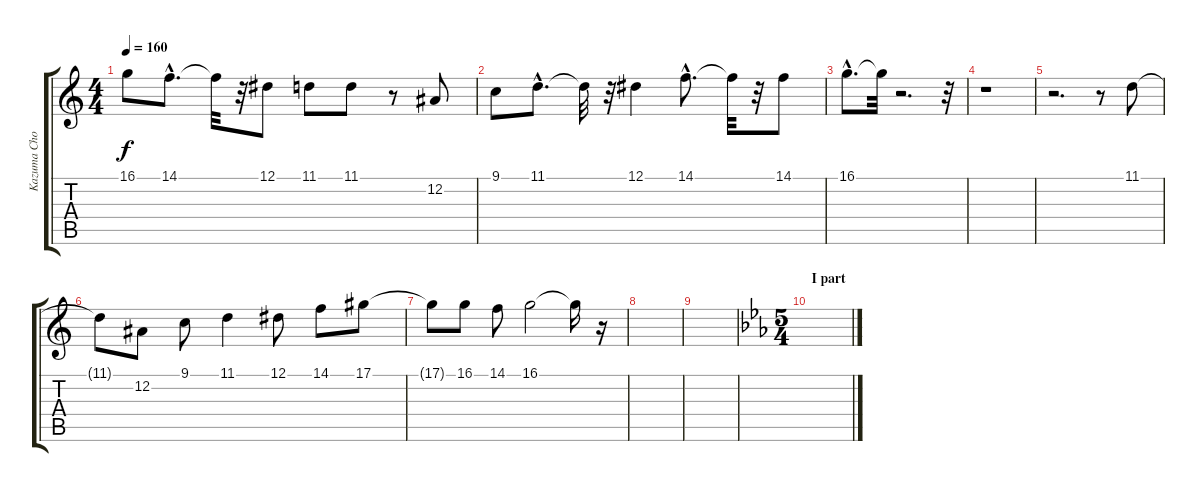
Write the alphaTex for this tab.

\track ("Kazuma Chorus" "Kazuma Cho") {instrument choiraahs}
\staff {score tabs}
\tuning (Eb4 Bb3 Gb3 Db3 Ab2 Eb2) {hide}
\ts (4 4)
\tempo 160
\clef g2
\ks c
16.1{t}.8{dy f} 14.1{hac}.8{d} 14.1{t}.32 r.32 12.1.8 11.1.8 11.1.8 r.8 12.2.8 |
9.1.8 11.1{hac}.8{d} 11.1{t}.32 r.32 12.1.4 14.1{hac}.8{d} 14.1{t}.32 r.32 14.1.8 |
16.1{hac}.8{d} 16.1{t}.32 r.2{d} r.32 |
r.1 |
r.2{d} r.8 11.1.8 |
11.1{t}.8 12.2.8 9.1.8 11.1.4 12.1.8 14.1.8 17.1.8 |
17.1{t}.8 16.1.8 14.1.8 16.1.2 16.1{t}.16 r.16 |
|
|
\ts (5 4)
\section ("" "I part")
\ks eb
